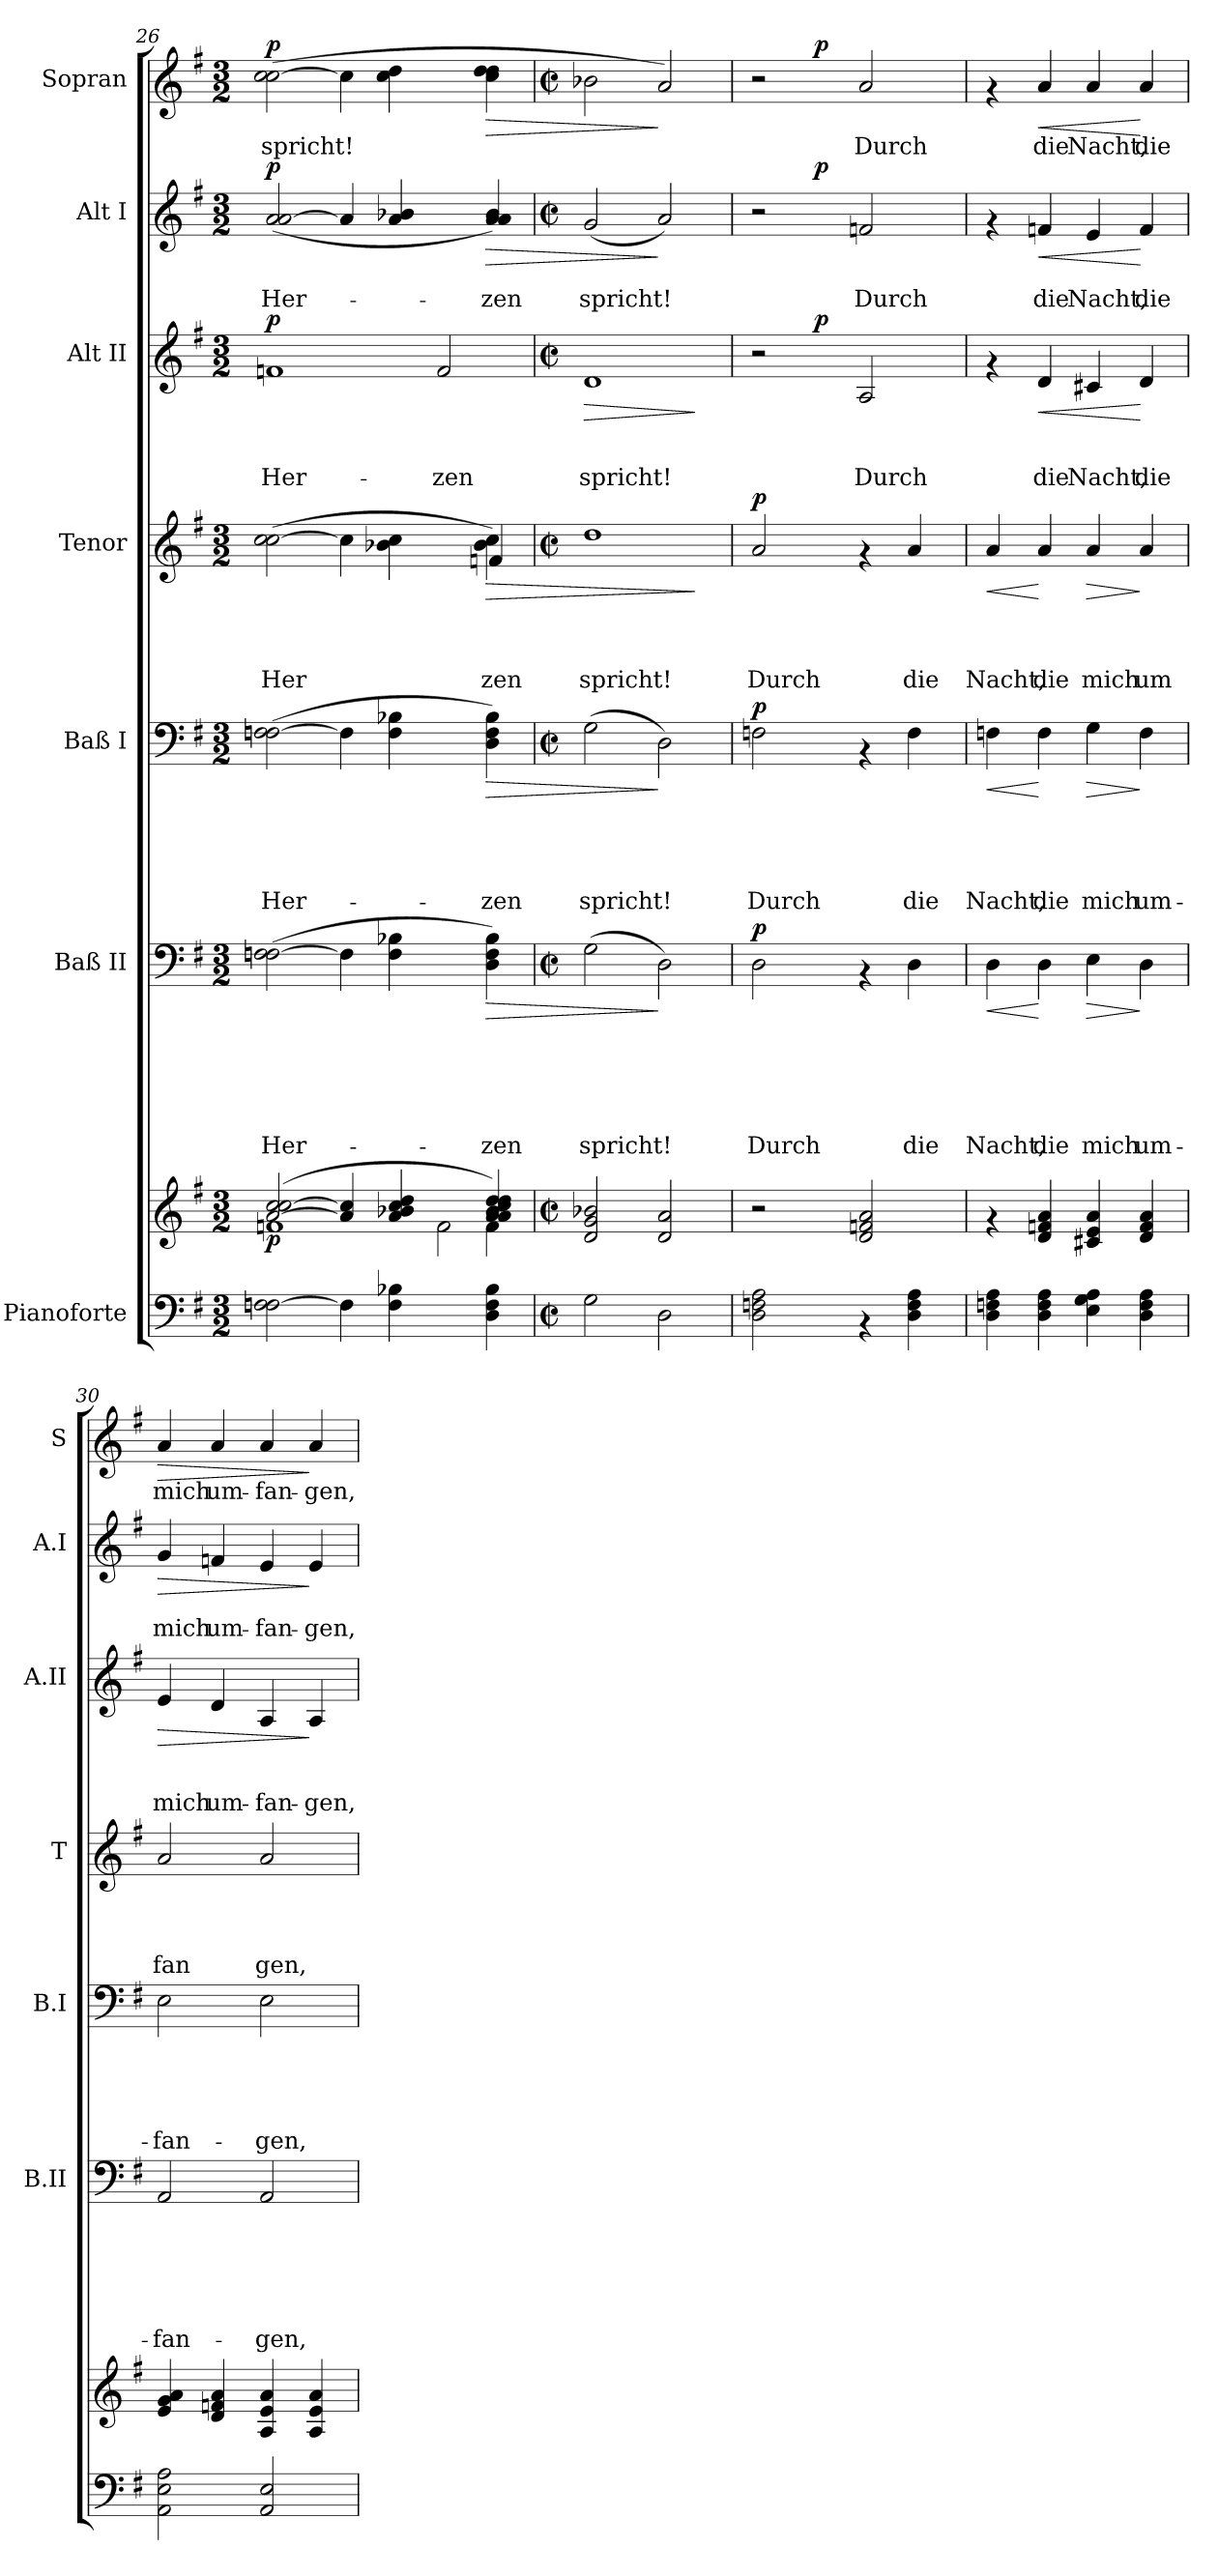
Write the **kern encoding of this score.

**kern	**kern	**dynam	**kern	**text	**text	**text	**text	**text	**text	**dynam	**kern	**text	**text	**text	**text	**text	**dynam	**kern	**text	**text	**text	**text	**dynam	**kern	**text	**text	**text	**dynam	**kern	**text	**text	**dynam	**kern	**text	**dynam
*part7	*part7	*part7	*part6	*part6	*part6	*part6	*part6	*part6	*part6	*part6	*part5	*part5	*part5	*part5	*part5	*part5	*part5	*part4	*part4	*part4	*part4	*part4	*part4	*part3	*part3	*part3	*part3	*part3	*part2	*part2	*part2	*part2	*part1	*part1	*part1
*staff8	*staff7	*staff7/8	*staff6	*staff6	*staff6	*staff6	*staff6	*staff6	*staff6	*staff6	*staff5	*staff5	*staff5	*staff5	*staff5	*staff5	*staff5	*staff4	*staff4	*staff4	*staff4	*staff4	*staff4	*staff3	*staff3	*staff3	*staff3	*staff3	*staff2	*staff2	*staff2	*staff2	*staff1	*staff1	*staff1
*I"Pianoforte	*	*	*I"Baß II	*	*	*	*	*	*	*	*I"Baß I	*	*	*	*	*	*	*I"Tenor	*	*	*	*	*	*I"Alt II	*	*	*	*	*I"Alt I	*	*	*	*I"Sopran	*	*
*	*	*	*I'B.II	*	*	*	*	*	*	*	*I'B.I	*	*	*	*	*	*	*I'T	*	*	*	*	*	*I'A.II	*	*	*	*	*I'A.I	*	*	*	*I'S	*	*
!!LO:PB:g=z
*clefF4	*clefG2	*	*clefF4	*	*	*	*	*	*	*	*clefF4	*	*	*	*	*	*	*clefG2	*	*	*	*	*	*clefG2	*	*	*	*	*clefG2	*	*	*	*clefG2	*	*
*k[f#]	*k[f#]	*	*k[f#]	*	*	*	*	*	*	*	*k[f#]	*	*	*	*	*	*	*k[f#]	*	*	*	*	*	*k[f#]	*	*	*	*	*k[f#]	*	*	*	*k[f#]	*	*
*G:	*G:	*	*G:	*	*	*	*	*	*	*	*G:	*	*	*	*	*	*	*G:	*	*	*	*	*	*G:	*	*	*	*	*G:	*	*	*	*G:	*	*
*M3/2	*M3/2	*	*M3/2	*	*	*	*	*	*	*	*M3/2	*	*	*	*	*	*	*M3/2	*	*	*	*	*	*M3/2	*	*	*	*	*M3/2	*	*	*	*M3/2	*	*
=26	=26	=26	=26	=26	=26	=26	=26	=26	=26	=26	=26	=26	=26	=26	=26	=26	=26	=26	=26	=26	=26	=26	=26	=26	=26	=26	=26	=26	=26	=26	=26	=26	=26	=26	=26
*	*^	*	*	*	*	*	*	*	*	*	*	*	*	*	*	*	*	*	*	*	*	*	*	*	*	*	*	*	*	*	*	*	*	*	*
*	*	*^	*	*	*	*	*	*	*	*	*	*	*	*	*	*	*	*	*	*	*	*	*	*	*	*	*	*	*	*	*	*	*	*	*	*
*	*	*	*^	*	*	*	*	*	*	*	*	*	*	*	*	*	*	*	*	*	*	*	*	*	*	*	*	*	*	*	*	*	*	*	*	*	*
!	!	!	!	!	!LO:DY:b	!	!	!	!	!	!	!LO:LY:b	!	!	!	!	!	!	!LO:LY:b	!	!	!	!	!	!LO:LY:b	!	!	!	!	!LO:LY:b	!LO:DY:a	!	!	!LO:LY:b	!LO:DY:a	!	!LO:LY:b	!LO:DY:a
*	*	*	*	*	*	*	*	*	*	*	*	*	*	*	*	*	*	*	*	*	*^	*	*	*	*	*	*	*	*	*	*	*	*	*	*	*	*	*
2Fn\ [>2Fn\	(>[>2a/ 2cc/ [>2cc/	1fn	1ryy	1ryy	p	(>2Fn\ [>2Fn\	.	.	.	.	.	Her-	.	(>2Fn\ [>2Fn\	.	.	.	.	Her-	.	(>2cc\ [>2cc\	1ryy	.	.	.	Her	.	1fn	.	.	Her-	p	(<2a/ [<2a/	.	Her-	p	(>2cc\ [>2cc\	spricht!	p
4F\]	4a/] 4cc/]	.	.	.	.	4F\]	.	.	.	.	.	.	.	4F\]	.	.	.	.	.	.	4cc\]	.	.	.	.	.	.	.	.	.	.	.	4a/]	.	.	.	4cc\]	.	.
4F\> 4B-X\>	4a/> 4b-X/> 4cc/> 4dd/>	.	.	.	.	4F\> 4B-X\>	.	.	.	.	.	.	.	4F\> 4B-X\>	.	.	.	.	.	.	4b-X\> 4cc\>	.	.	.	.	.	.	.	.	.	.	.	4a/> 4b-X/>	.	.	.	4cc\> 4dd\>	.	.
!	!	!	!	!	!	!	!	!	!	!	!	!	!	!	!	!	!	!	!	!	!	!	!	!	!	!	!	!	!	!	!LO:LY:b	!	!	!	!	!	!	!	!
4ryy	2f\	2ryy	4ryy	4ryy	.	4ryy	.	.	.	.	.	.	.	4ryy	.	.	.	.	.	.	4ryy	4ryy	.	.	.	.	.	2f/	.	.	-zen	.	4ryy	.	.	.	4ryy	.	.
!	!	!	!	!	!	!	!	!	!	!	!	!LO:LY:b	!LO:HP:b	!	!	!	!	!	!LO:LY:b	!LO:HP:b	!	!	!	!	!	!LO:LY:b	!LO:HP:b	!	!	!	!	!	!	!	!LO:LY:b	!LO:HP:b	!	!	!LO:HP:b
4D\> 4F\> 4B-\>	.	.	4a/> 4a/> 4b-/> 4cc/> 4dd/> 4dd/>)	4f\	.	4D\> 4F\> 4B-\>)	.	.	.	.	.	-zen	>	4D\> 4F\> 4B-\>)	.	.	.	.	-zen	>	4b-\> 4cc\>)	4fn/	.	.	.	zen	>	.	.	.	.	.	4a/> 4a/> 4b-/>)	.	-zen	>	4cc\> 4dd\> 4dd\>	.	>
*	*v	*v	*v	*v	*	*	*	*	*	*	*	*	*	*	*	*	*	*	*	*	*v	*v	*	*	*	*	*	*	*	*	*	*	*	*	*	*	*	*	*
=27!	=27!	=27!	=27!	=27!	=27!	=27!	=27!	=27!	=27!	=27!	=27!	=27!	=27!	=27!	=27!	=27!	=27!	=27!	=27!	=27!	=27!	=27!	=27!	=27!	=27!	=27!	=27!	=27!	=27!	=27!	=27!	=27!	=27!	=27!	=27!
*M2/2	*M2/2	*	*M2/2	*	*	*	*	*	*	*	*M2/2	*	*	*	*	*	*	*M2/2	*	*	*	*	*	*M2/2	*	*	*	*	*M2/2	*	*	*	*M2/2	*	*
*met(c|)	*met(c|)	*	*met(c|)	*	*	*	*	*	*	*	*met(c|)	*	*	*	*	*	*	*met(c|)	*	*	*	*	*	*met(c|)	*	*	*	*	*met(c|)	*	*	*	*met(c|)	*	*
*	*^	*	*	*	*	*	*	*	*	*	*	*	*	*	*	*	*	*^	*	*	*	*	*	*	*	*	*	*	*	*	*	*	*	*	*
*	*	*^	*	*	*	*	*	*	*	*	*	*	*	*	*	*	*	*	*	*	*	*	*	*	*	*	*	*	*	*	*	*	*	*	*	*	*
*	*	*	*^	*	*	*	*	*	*	*	*	*	*	*	*	*	*	*	*	*	*	*	*	*	*	*	*	*	*	*	*	*	*	*	*	*	*	*
!	!	!	!	!	!	!	!	!	!	!	!	!LO:LY:b	!	!	!	!	!	!	!LO:LY:b	!	!	!	!	!	!	!LO:LY:b	!	!	!	!	!LO:LY:b	!LO:HP:b	!	!	!LO:LY:b	!	!	!	!
*	*v	*v	*v	*v	*	*	*	*	*	*	*	*	*	*	*	*	*	*	*	*	*v	*v	*	*	*	*	*	*	*	*	*	*	*	*	*	*	*	*	*
2G\	2d/ 2g/ 2b-X/	.	(>2G\	.	.	.	.	.	spricht!	.	(>2G\	.	.	.	.	spricht!	.	1dd	.	.	.	spricht!	.	1d	.	.	spricht!	>	(<2g/	.	spricht!	.	2b-X\	.	.
2D\	2d/ 2a/	.	2D\)	.	.	.	.	.	.	]	2D\)	.	.	.	.	.	]	.	.	.	.	.	.	.	.	.	.	.	2a/)	.	.	]	2a/)	.	]
.	.	.	.	.	.	.	.	.	.	.	.	.	.	.	.	.	.	.	.	.	.	.	]	.	.	.	.	]	.	.	.	.	.	.	.
=28!	=28!	=28!	=28!	=28!	=28!	=28!	=28!	=28!	=28!	=28!	=28!	=28!	=28!	=28!	=28!	=28!	=28!	=28!	=28!	=28!	=28!	=28!	=28!	=28!	=28!	=28!	=28!	=28!	=28!	=28!	=28!	=28!	=28!	=28!	=28!
!	!	!	!	!	!	!	!	!	!LO:LY:b	!LO:DY:a	!	!	!	!	!	!LO:LY:b	!LO:DY:a	!	!	!	!	!LO:LY:b	!LO:DY:a	!	!	!	!	!	!	!	!	!	!	!	!
*	*	*	*	*	*	*	*	*	*	*	*	*	*	*	*	*	*	*	*	*	*	*	*	*^	*	*	*	*	*^	*	*	*	*^	*	*
2D\ 2Fn\ 2A\	2r	.	2D\	.	.	.	.	.	Durch	p	2Fn\	.	.	.	.	Durch	p	2a/	.	.	.	Durch	p	2r	4ryy	.	.	.	.	2r	4ryy	.	.	.	2r	4ryy	.	.
.	.	.	.	.	.	.	.	.	.	.	.	.	.	.	.	.	.	.	.	.	.	.	.	.	32ryy	.	.	.	.	.	32ryy	.	.	.	.	32ryy	.	.
!	!	!	!	!	!	!	!	!	!	!	!	!	!	!	!	!	!	!	!	!	!	!	!	!	!	!	!	!	!LO:DY:a	!	!	!	!	!LO:DY:a	!	!	!	!LO:DY:a
.	.	.	.	.	.	.	.	.	.	.	.	.	.	.	.	.	.	.	.	.	.	.	.	.	2ryy	.	.	.	p	.	2ryy	.	.	p	.	2ryy	.	p
!	!	!	!	!	!	!	!	!	!	!	!	!	!	!	!	!	!	!	!	!	!	!	!	!	!	!	!	!LO:LY:b	!	!	!	!	!LO:LY:b	!	!	!	!LO:LY:b	!
4rAA	2d/ 2fn/ 2a/	.	4rAA	.	.	.	.	.	.	.	4rAA	.	.	.	.	.	.	4rf	.	.	.	.	.	2A/	.	.	.	Durch	.	2fn/	.	.	Durch	.	2a/	.	Durch	.
!	!	!	!	!	!	!	!	!	!LO:LY:b	!	!	!	!	!	!	!LO:LY:b	!	!	!	!	!	!LO:LY:b	!	!	!	!	!	!	!	!	!	!	!	!	!	!	!	!
4D\ 4F\ 4A\	.	.	4D\	.	.	.	.	.	die	.	4F\	.	.	.	.	die	.	4a/	.	.	.	die	.	.	.	.	.	.	.	.	.	.	.	.	.	.	.	.
.	.	.	.	.	.	.	.	.	.	.	.	.	.	.	.	.	.	.	.	.	.	.	.	.	8..ryy	.	.	.	.	.	8..ryy	.	.	.	.	8..ryy	.	.
=29!	=29!	=29!	=29!	=29!	=29!	=29!	=29!	=29!	=29!	=29!	=29!	=29!	=29!	=29!	=29!	=29!	=29!	=29!	=29!	=29!	=29!	=29!	=29!	=29!	=29!	=29!	=29!	=29!	=29!	=29!	=29!	=29!	=29!	=29!	=29!	=29!	=29!	=29!
!	!	!	!	!	!	!	!	!	!LO:LY:b	!LO:HP:b	!	!	!	!	!	!LO:LY:b	!LO:HP:b	!	!	!	!	!LO:LY:b	!LO:HP:b	!	!	!	!	!	!	!	!	!	!	!	!	!	!	!
*	*	*	*	*	*	*	*	*	*	*	*	*	*	*	*	*	*	*	*	*	*	*	*	*v	*v	*	*	*	*	*	*	*	*	*	*v	*v	*	*
*	*	*	*	*	*	*	*	*	*	*	*	*	*	*	*	*	*	*	*	*	*	*	*	*	*	*	*	*	*v	*v	*	*	*	*	*	*
4D\ 4Fn\ 4A\	4rf	.	4D\	.	.	.	.	.	Nacht,	<	4Fn\	.	.	.	.	Nacht,	<	4a/	.	.	.	Nacht,	<	4rf	.	.	.	.	4rf	.	.	.	4rf	.	.
!	!	!	!	!	!	!	!	!	!LO:LY:b	!	!	!	!	!	!	!LO:LY:b	!	!	!	!	!	!LO:LY:b	!	!	!	!	!LO:LY:b	!LO:HP:b	!	!	!LO:LY:b	!LO:HP:b	!	!LO:LY:b	!LO:HP:b
4D\ 4F\ 4A\	4d/ 4fn/ 4a/	.	4D\	.	.	.	.	.	die	[	4F\	.	.	.	.	die	[	4a/	.	.	.	die	[	4d/	.	.	die	<	4fn/	.	die	<	4a/	die	<
!	!	!	!	!	!	!	!	!	!LO:LY:b	!LO:HP:b	!	!	!	!	!	!LO:LY:b	!LO:HP:b	!	!	!	!	!LO:LY:b	!LO:HP:b	!	!	!	!LO:LY:b	!	!	!	!LO:LY:b	!	!	!LO:LY:b	!
4E\ 4G\ 4A\	4c#X/ 4e/ 4a/	.	4E\	.	.	.	.	.	mich	>	4G\	.	.	.	.	mich	>	4a/	.	.	.	mich	>	4c#X/	.	.	Nacht,	.	4e/	.	Nacht,	.	4a/	Nacht,	.
!	!	!	!	!	!	!	!	!	!LO:LY:b	!	!	!	!	!	!	!LO:LY:b	!	!	!	!	!	!LO:LY:b	!	!	!	!	!LO:LY:b	!	!	!	!LO:LY:b	!	!	!LO:LY:b	!
4D\ 4F\ 4A\	4d/ 4f/ 4a/	.	4D\	.	.	.	.	.	um-	]	4F\	.	.	.	.	um-	]	4a/	.	.	.	um	]	4d/	.	.	die	[	4f/	.	die	[	4a/	die	[
=30!	=30!	=30!	=30!	=30!	=30!	=30!	=30!	=30!	=30!	=30!	=30!	=30!	=30!	=30!	=30!	=30!	=30!	=30!	=30!	=30!	=30!	=30!	=30!	=30!	=30!	=30!	=30!	=30!	=30!	=30!	=30!	=30!	=30!	=30!	=30!
!	!	!	!	!	!	!	!	!	!LO:LY:b	!	!	!	!	!	!	!LO:LY:b	!	!	!	!	!	!LO:LY:b	!	!	!	!	!LO:LY:b	!LO:HP:b	!	!	!LO:LY:b	!LO:HP:b	!	!LO:LY:b	!LO:HP:b
2AA\ 2E\ 2A\	4e/ 4g/ 4a/	.	2AA/	.	.	.	.	.	-fan-	.	2E\	.	.	.	.	-fan-	.	2a/	.	.	.	fan	.	4e/	.	.	mich	>	4g/	.	mich	>	4a/	mich	>
!	!	!	!	!	!	!	!	!	!	!	!	!	!	!	!	!	!	!	!	!	!	!	!	!	!	!	!LO:LY:b	!	!	!	!LO:LY:b	!	!	!LO:LY:b	!
.	4d/ 4fn/ 4a/	.	.	.	.	.	.	.	.	.	.	.	.	.	.	.	.	.	.	.	.	.	.	4d/	.	.	um-	.	4fn/	.	um-	.	4a/	um-	.
!	!	!	!	!	!	!	!	!	!LO:LY:b	!	!	!	!	!	!	!LO:LY:b	!	!	!	!	!	!LO:LY:b	!	!	!	!	!LO:LY:b	!	!	!	!LO:LY:b	!	!	!LO:LY:b	!
2AA/ 2E/	4A/ 4e/ 4a/	.	2AA/	.	.	.	.	.	-gen,	.	2E\	.	.	.	.	-gen,	.	2a/	.	.	.	gen,	.	4A/	.	.	-fan-	.	4e/	.	-fan-	.	4a/	-fan-	.
!	!	!	!	!	!	!	!	!	!	!	!	!	!	!	!	!	!	!	!	!	!	!	!	!	!	!	!LO:LY:b	!	!	!	!LO:LY:b	!	!	!LO:LY:b	!
.	4A/ 4e/ 4a/	.	.	.	.	.	.	.	.	.	.	.	.	.	.	.	.	.	.	.	.	.	.	4A/	.	.	-gen,	]	4e/	.	-gen,	]	4a/	-gen,	]
=!	=!	=!	=!	=!	=!	=!	=!	=!	=!	=!	=!	=!	=!	=!	=!	=!	=!	=!	=!	=!	=!	=!	=!	=!	=!	=!	=!	=!	=!	=!	=!	=!	=!	=!	=!
*-	*-	*-	*-	*-	*-	*-	*-	*-	*-	*-	*-	*-	*-	*-	*-	*-	*-	*-	*-	*-	*-	*-	*-	*-	*-	*-	*-	*-	*-	*-	*-	*-	*-	*-	*-
